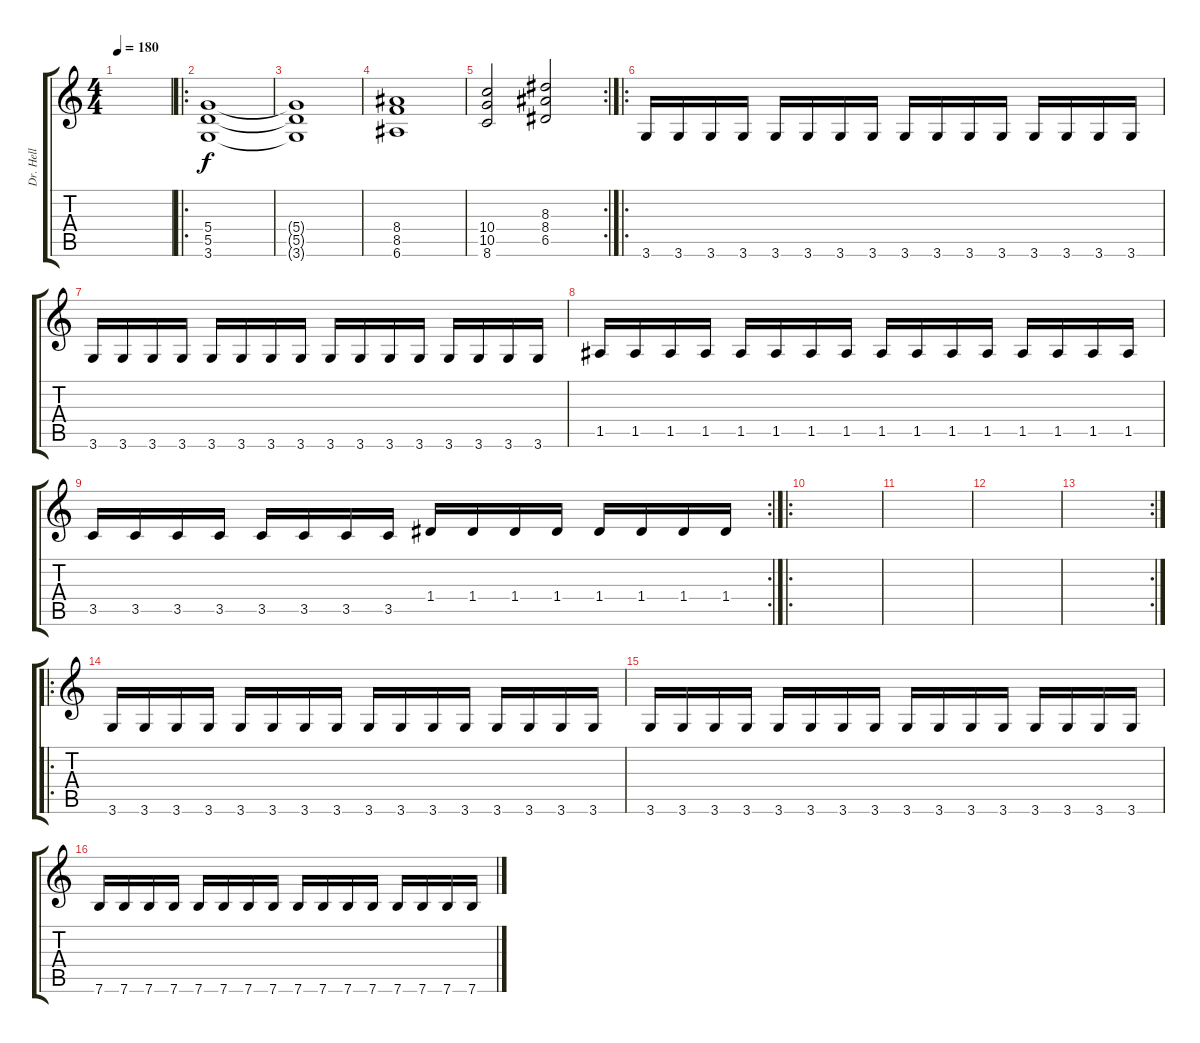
\track ("Dr. Hell" "Dr. Hell") {instrument distortionguitar}
\staff {score tabs}
\tuning (E4 B3 G3 D3 A2 E2) {hide}
\ts (4 4)
\tempo 180
\clef g2
\ks c
|
\ro
(5.4 5.5 3.6).1 |
(5.4{t} 5.5{t} 3.6{t}).1 |
(8.4 8.5 6.6).1 |
\rc 2
(10.4 10.5 8.6).2 (8.3 8.4 6.5).2 |
\ro
3.6.16{volume 16 instrument distortionguitar} 3.6.16 3.6.16 3.6.16 3.6.16 3.6.16 3.6.16 3.6.16 3.6.16 3.6.16 3.6.16 3.6.16 3.6.16 3.6.16 3.6.16 3.6.16 |
3.6.16 3.6.16 3.6.16 3.6.16 3.6.16 3.6.16 3.6.16 3.6.16 3.6.16 3.6.16 3.6.16 3.6.16 3.6.16 3.6.16 3.6.16 3.6.16 |
1.5.16 1.5.16 1.5.16 1.5.16 1.5.16 1.5.16 1.5.16 1.5.16 1.5.16 1.5.16 1.5.16 1.5.16 1.5.16 1.5.16 1.5.16 1.5.16 |
\rc 2
3.5.16 3.5.16 3.5.16 3.5.16 3.5.16 3.5.16 3.5.16 3.5.16 1.4.16 1.4.16 1.4.16 1.4.16 1.4.16 1.4.16 1.4.16 1.4.16 |
\ro
|
|
|
\rc 2
|
\ro
3.6.16 3.6.16 3.6.16 3.6.16 3.6.16 3.6.16 3.6.16 3.6.16 3.6.16 3.6.16 3.6.16 3.6.16 3.6.16 3.6.16 3.6.16 3.6.16 |
3.6.16 3.6.16 3.6.16 3.6.16 3.6.16 3.6.16 3.6.16 3.6.16 3.6.16 3.6.16 3.6.16 3.6.16 3.6.16 3.6.16 3.6.16 3.6.16 |
7.6.16 7.6.16 7.6.16 7.6.16 7.6.16 7.6.16 7.6.16 7.6.16 7.6.16 7.6.16 7.6.16 7.6.16 7.6.16 7.6.16 7.6.16 7.6.16
